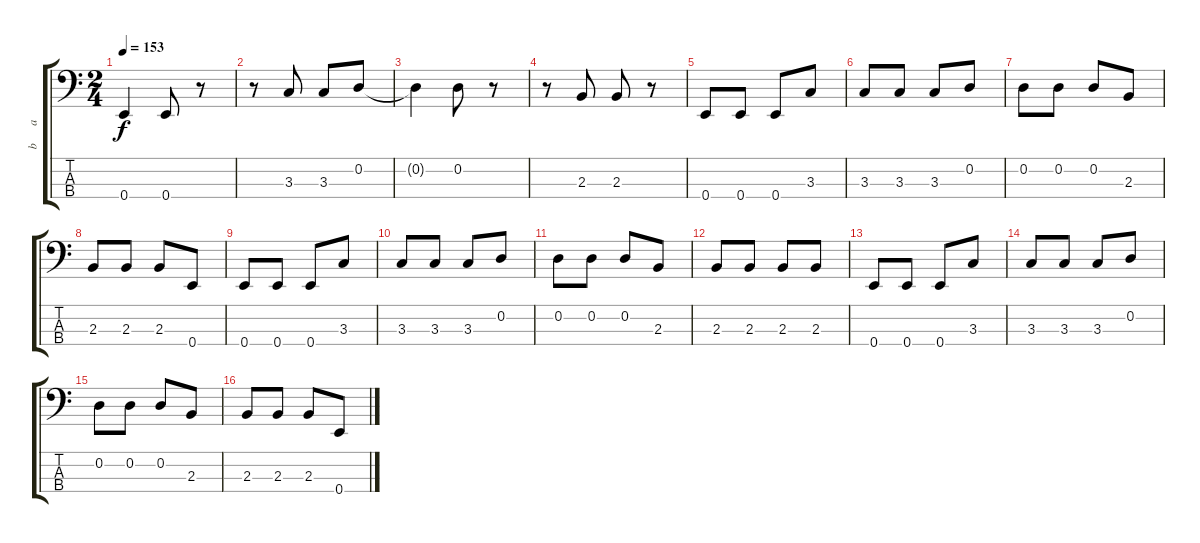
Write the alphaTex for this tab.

\track ("b      a       s      s" "b      a  ") {instrument electricbassfinger}
\staff {score tabs}
\tuning (G2 D2 A1 E1) {hide}
\ts (2 4)
\tempo 153
\clef f4
\ks c
0.4.4{dy f} 0.4.8 r.8 |
r.8 3.3.8 3.3.8 0.2.8 |
0.2{t}.4 0.2.8 r.8 |
r.8 2.3.8 2.3.8 r.8 |
0.4.8 0.4.8 0.4.8 3.3.8 |
3.3.8 3.3.8 3.3.8 0.2.8 |
0.2.8 0.2.8 0.2.8 2.3.8 |
2.3.8 2.3.8 2.3.8 0.4.8 |
0.4.8 0.4.8 0.4.8 3.3.8 |
3.3.8 3.3.8 3.3.8 0.2.8 |
0.2.8 0.2.8 0.2.8 2.3.8 |
2.3.8 2.3.8 2.3.8 2.3.8 |
0.4.8 0.4.8 0.4.8 3.3.8 |
3.3.8 3.3.8 3.3.8 0.2.8 |
0.2.8 0.2.8 0.2.8 2.3.8 |
2.3.8 2.3.8 2.3.8 0.4.8
